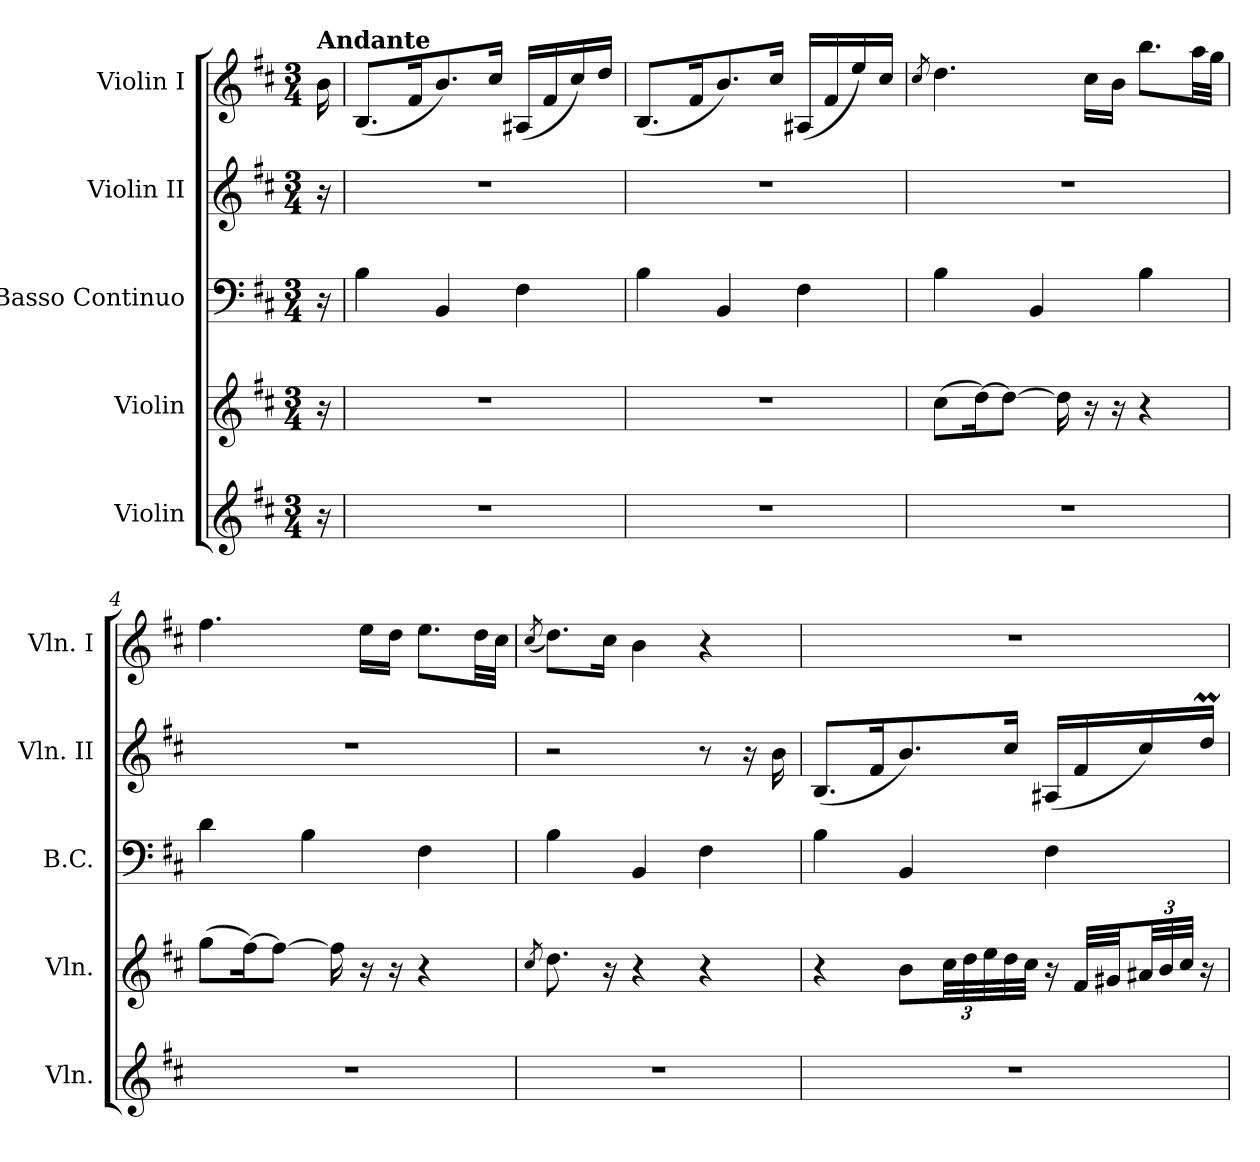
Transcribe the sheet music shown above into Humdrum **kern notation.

**kern	**kern	**kern	**kern	**kern
*part5	*part4	*part3	*part2	*part1
*staff5	*staff4	*staff3	*staff2	*staff1
*I"Violin	*I"Violin	*I"Basso Continuo	*I"Violin II	*I"Violin I
*I'Vln.	*I'Vln.	*I'B.C.	*I'Vln. II	*I'Vln. I
*clefG2	*clefG2	*clefF4	*clefG2	*clefG2
*k[f#c#]	*k[f#c#]	*k[f#c#]	*k[f#c#]	*k[f#c#]
*M3/4	*M3/4	*M3/4	*M3/4	*M3/4
=	=	=	=	=
!	!	!	!	!LO:TX:a:B:t=Andante
16r	16r	16r	16r	16b\
=1	=1	=1	=1	=1
2.r	2.r	4B\	2.r	(<8.B/L
.	.	.	.	16f#/K
.	.	4BB/	.	8.b/)
.	.	.	.	16cc#/Jk
.	.	4F#\	.	(<16A#X/LL
.	.	.	.	16f#/
.	.	.	.	16cc#/)
.	.	.	.	16dd/JJ
=2	=2	=2	=2	=2
2.r	2.r	4B\	2.r	(<8.B/L
.	.	.	.	16f#/K
.	.	4BB/	.	8.b/)
.	.	.	.	16cc#/Jk
.	.	4F#\	.	(<16A#X/LL
.	.	.	.	16f#/
.	.	.	.	16ee/)
.	.	.	.	16cc#/JJ
=3	=3	=3	=3	=3
.	.	.	.	8qcc#/
2.r	(>8cc#\L	4B\	2.r	4.dd\
.	[16dd\K)	.	.	.
.	8dd\J_	.	.	.
.	.	4BB/	.	.
.	16dd\]	.	.	.
.	16r	.	.	16cc#\LL
.	16r	.	.	16b\JJ
.	4r	4B\	.	8.bb\L
.	.	.	.	32aa\LL
.	.	.	.	32gg\JJJ
=4	=4	=4	=4	=4
2.r	(>8gg\L	4d\	2.r	4.ff#\
.	[16ff#\K)	.	.	.
.	8ff#\J_	.	.	.
.	.	4B\	.	.
.	16ff#\]	.	.	.
.	16r	.	.	16ee\LL
.	16r	.	.	16dd\JJ
.	4r	4F#\	.	8.ee\L
.	.	.	.	32dd\LL
.	.	.	.	32cc#\JJJ
!!LO:LB:g=z
=5	=5	=5	=5	=5
.	8qcc#/	.	.	(<8qcc#/
2.r	8.dd\	4B\	2r	8.dd\L)
.	16r	.	.	16cc#\Jk
.	4r	4BB/	.	4b\
.	4r	4F#\	8r	4r
.	.	.	16r	.
.	.	.	16b\	.
=6	=6	=6	=6	=6
2.r	4r	4B\	(<8.B/L	2.r
.	.	.	16f#/K	.
.	8b\L	4BB/	8.b/)	.
*	*Xbrackettup	*	*	*
.	48cc#\LL	.	.	.
.	48dd\	.	.	.
.	48ee\	.	.	.
.	32dd\	.	16cc#/Jk	.
.	32cc#\JJJ	.	.	.
.	16r	4F#\	(<16A#X/LL	.
.	32f#/LLL	.	16f#/	.
.	32g#X/JJ	.	.	.
.	48a#X/LL	.	16cc#/)	.
.	48b/	.	.	.
.	48cc#/JJJ	.	.	.
.	16r	.	16ddM/JJ	.
=	=	=	=	=
*-	*-	*-	*-	*-
